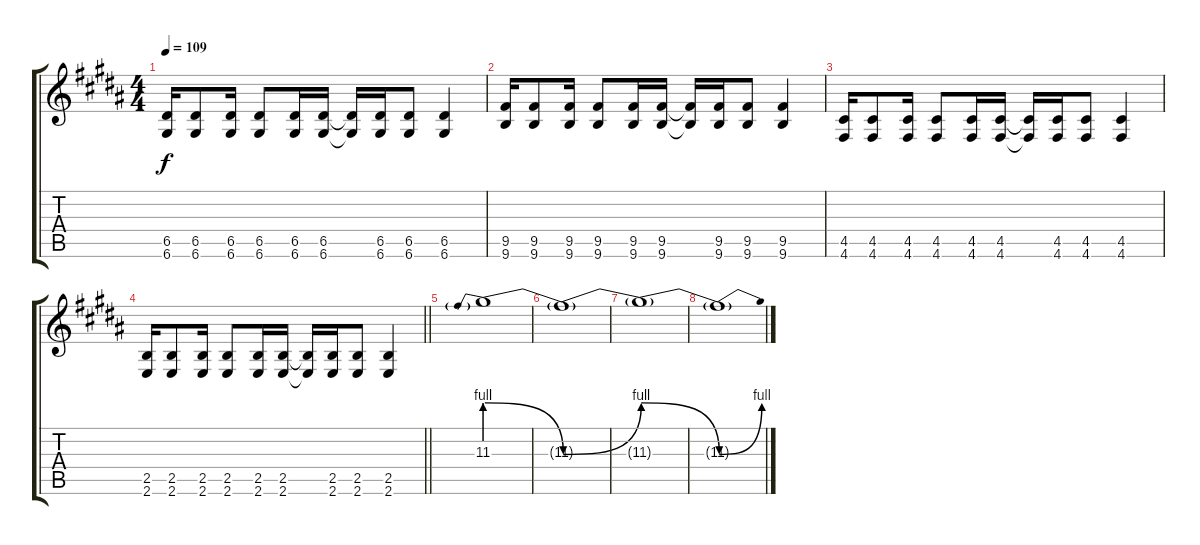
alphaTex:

\track "" {instrument overdrivenguitar}
\staff {score tabs}
\tuning (E4 B3 G3 D3 A2 D2) {hide}
\ts (4 4)
\tempo 109
\clef g2
\ks g#minor
(6.5 6.6).16{dy f} (6.5 6.6).8 (6.5 6.6).16 (6.5 6.6).8 (6.5 6.6).16 (6.5 6.6).16 (6.5{t} 6.6{t}).16 (6.5 6.6).16 (6.5 6.6).8 (6.5 6.6).4 |
(9.5 9.6).16 (9.5 9.6).8 (9.5 9.6).16 (9.5 9.6).8 (9.5 9.6).16 (9.5 9.6).16 (9.5{t} 9.6{t}).16 (9.5 9.6).16 (9.5 9.6).8 (9.5 9.6).4 |
(4.5 4.6).16 (4.5 4.6).8 (4.5 4.6).16 (4.5 4.6).8 (4.5 4.6).16 (4.5 4.6).16 (4.5{t} 4.6{t}).16 (4.5 4.6).16 (4.5 4.6).8 (4.5 4.6).4 |
\barLineRight lightlight
(2.5 2.6).16 (2.5 2.6).8 (2.5 2.6).16 (2.5 2.6).8 (2.5 2.6).16 (2.5 2.6).16 (2.5{t} 2.6{t}).16 (2.5 2.6).16 (2.5 2.6).8 (2.5 2.6).4 |
11.3{be (prebendrelease 0 4 60 0)}.1 |
11.3{be (bend 0 0 60 4) t}.1 |
11.3{be (release 0 4 60 0) t}.1 |
11.3{be (bend 0 0 60 4) t}.1
